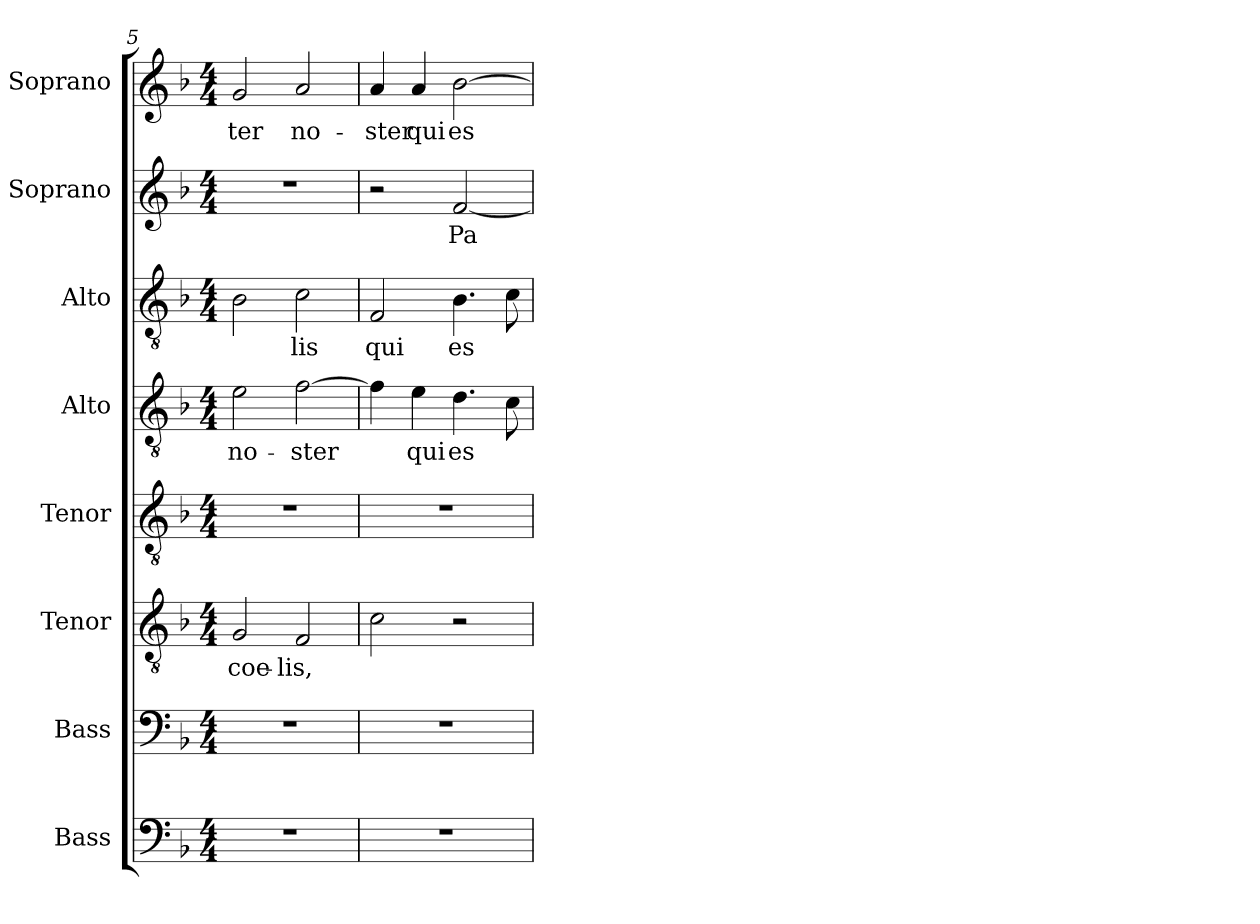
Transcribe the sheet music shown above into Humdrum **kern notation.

**kern	**kern	**kern	**text	**kern	**kern	**text	**kern	**text	**kern	**text	**kern	**text
*part8	*part7	*part6	*part6	*part5	*part4	*part4	*part3	*part3	*part2	*part2	*part1	*part1
*staff8	*staff7	*staff6	*staff6	*staff5	*staff4	*staff4	*staff3	*staff3	*staff2	*staff2	*staff1	*staff1
*I"Bass	*I"Bass	*I"Tenor	*	*I"Tenor	*I"Alto	*	*I"Alto	*	*I"Soprano	*	*I"Soprano	*
*I'B.	*I'B.	*I'T.	*	*I'T.	*I'A.	*	*I'A.	*	*I'S.	*	*I'S.	*
*clefF4	*clefF4	*clefGv2	*	*clefGv2	*clefGv2	*	*clefGv2	*	*clefG2	*	*clefG2	*
*	*	*ITrd7c12	*	*ITrd7c12	*ITrd7c12	*	*ITrd7c12	*	*	*	*	*
*k[b-]	*k[b-]	*k[b-]	*	*k[b-]	*k[b-]	*	*k[b-]	*	*k[b-]	*	*k[b-]	*
*F:	*F:	*F:	*	*F:	*F:	*	*F:	*	*F:	*	*F:	*
*M4/4	*M4/4	*M4/4	*	*M4/4	*M4/4	*	*M4/4	*	*M4/4	*	*M4/4	*
=5	=5	=5	=5	=5	=5	=5	=5	=5	=5	=5	=5	=5
!	!	!	!LO:LY:b:color=#000000	!	!	!	!	!	!	!	!	!
!	!	!	!	!	!	!LO:LY:b:color=#000000	!	!	!	!	!	!
!	!	!	!	!	!	!	!	!	!	!	!	!LO:LY:b:color=#000000
1r	1r	2GGi/	coe-	1r	2Ei\	no-	2BB-i\	.	1r	.	2gi/	-ter
!	!	!	!LO:LY:b:color=#000000	!	!	!	!	!	!	!	!	!
!	!	!	!	!	!	!LO:LY:b:color=#000000	!	!	!	!	!	!
!	!	!	!	!	!	!	!	!LO:LY:b:color=#000000	!	!	!	!
!	!	!	!	!	!	!	!	!	!	!	!	!LO:LY:b:color=#000000
.	.	2FFi/	-lis,	.	[2Fi\	-ster	2Ci\	-lis	.	.	2ai/	no-
=6	=6	=6	=6	=6	=6	=6	=6	=6	=6	=6	=6	=6
!	!	!	!	!	!	!	!	!LO:LY:b:color=#000000	!	!	!	!
!	!	!	!	!	!	!	!	!	!	!	!	!LO:LY:b:color=#000000
1r	1r	2Ci\	.	1r	4Fi\]	.	2FFi/	qui	2r	.	4ai/	-ster
!	!	!	!	!	!	!LO:LY:b:color=#000000	!	!	!	!	!	!
!	!	!	!	!	!	!	!	!	!	!	!	!LO:LY:b:color=#000000
.	.	.	.	.	4Ei\	qui	.	.	.	.	4ai/	qui
!	!	!	!	!	!	!LO:LY:b:color=#000000	!	!	!	!	!	!
!	!	!	!	!	!	!	!	!LO:LY:b:color=#000000	!	!	!	!
!	!	!	!	!	!	!	!	!	!	!LO:LY:b:color=#000000	!	!
!	!	!	!	!	!	!	!	!	!	!	!	!LO:LY:b:color=#000000
.	.	2r	.	.	4.Di\	es	4.BB-i\	es	[2fi/	Pa-	[2b-i\	es
.	.	.	.	.	8Ci\	.	8Ci\	.	.	.	.	.
=	=	=	=	=	=	=	=	=	=	=	=	=
*-	*-	*-	*-	*-	*-	*-	*-	*-	*-	*-	*-	*-
